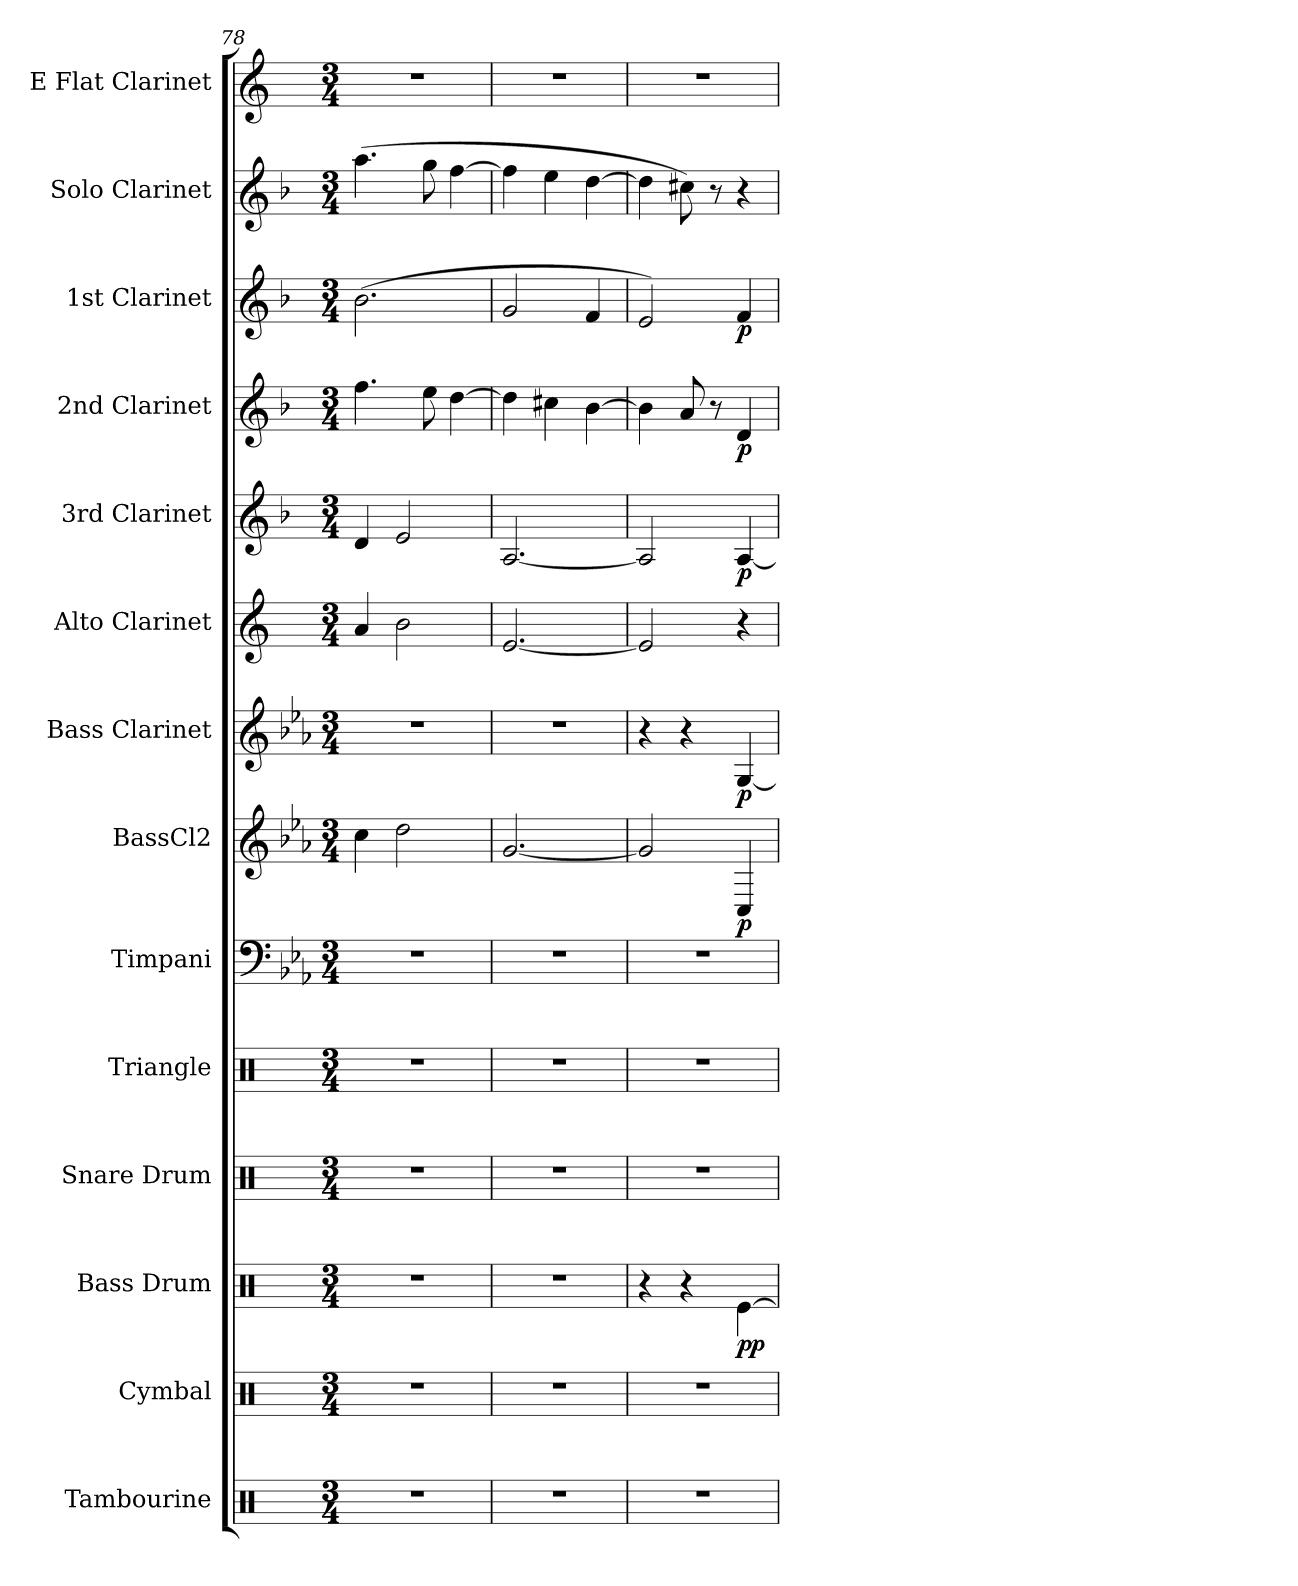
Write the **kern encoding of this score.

**kern	**kern	**kern	**dynam	**kern	**kern	**kern	**kern	**dynam	**kern	**dynam	**kern	**kern	**dynam	**kern	**dynam	**kern	**dynam	**kern	**kern
*part14	*part13	*part12	*part12	*part11	*part10	*part9	*part8	*part8	*part7	*part7	*part6	*part5	*part5	*part4	*part4	*part3	*part3	*part2	*part1
*staff14	*staff13	*staff12	*staff12	*staff11	*staff10	*staff9	*staff8	*staff8	*staff7	*staff7	*staff6	*staff5	*staff5	*staff4	*staff4	*staff3	*staff3	*staff2	*staff1
*I"Tambourine	*I"Cymbal	*I"Bass Drum	*	*I"Snare Drum	*I"Triangle	*I"Timpani	*I"BassCl2	*	*I"Bass Clarinet	*	*I"Alto Clarinet	*I"3rd Clarinet	*	*I"2nd Clarinet	*	*I"1st Clarinet	*	*I"Solo Clarinet	*I"E Flat Clarinet
*I'Tamb.	*I'Cym.	*I'B. Dr.	*	*I'Sn. Dr.	*I'Trgl.	*I'Timp.	*I'B. Cl2	*	*I'B. Cl.	*	*I'A. Cl.	*I'3rdCl.	*	*I'2nd Cl.	*	*I'1stCl.	*	*I'SoloCl.	*
*clefX	*clefX	*clefX	*	*clefX	*clefX	*clefF4	*clefG2	*	*clefG2	*	*clefG2	*clefG2	*	*clefG2	*	*clefG2	*	*clefG2	*clefG2
*	*	*	*	*	*	*	*ITrd8c14	*	*ITrd8c14	*	*ITrd5c9	*ITrd1c2	*	*ITrd1c2	*	*ITrd1c2	*	*ITrd1c2	*ITrd-2c-3
*k[]	*k[]	*k[]	*	*k[]	*k[]	*k[b-e-a-]	*k[b-e-a-]	*	*k[b-e-a-]	*	*k[b-e-a-]	*k[b-e-a-]	*	*k[b-e-a-]	*	*k[b-e-a-]	*	*k[b-e-a-]	*k[b-e-a-]
*M3/4	*M3/4	*M3/4	*	*M3/4	*M3/4	*M3/4	*M3/4	*	*M3/4	*	*M3/4	*M3/4	*	*M3/4	*	*M3/4	*	*M3/4	*M3/4
=78	=78	=78	=78	=78	=78	=78	=78	=78	=78	=78	=78	=78	=78	=78	=78	=78	=78	=78	=78
2.r	2.r	2.r	.	2.r	2.r	2.r	4c\	.	2.r	.	4c/	4c/	.	4.ee-\	.	(2.a-\	.	(4.gg\	2.r
.	.	.	.	.	.	.	2d\	.	.	.	2d\	2d/	.	.	.	.	.	.	.
.	.	.	.	.	.	.	.	.	.	.	.	.	.	8dd\	.	.	.	8ff\	.
.	.	.	.	.	.	.	.	.	.	.	.	.	.	[4cc\	.	.	.	[4ee-\	.
=79	=79	=79	=79	=79	=79	=79	=79	=79	=79	=79	=79	=79	=79	=79	=79	=79	=79	=79	=79
2.r	2.r	2.r	.	2.r	2.r	2.r	[2.G/	.	2.r	.	[2.G/	[2.G/	.	4cc\]	.	2f/	.	4ee-\]	2.r
.	.	.	.	.	.	.	.	.	.	.	.	.	.	4bn\	.	.	.	4dd\	.
.	.	.	.	.	.	.	.	.	.	.	.	.	.	[4a-\	.	4e-/	.	[4cc\	.
=80	=80	=80	=80	=80	=80	=80	=80	=80	=80	=80	=80	=80	=80	=80	=80	=80	=80	=80	=80
2.r	2.r	4r	.	2.r	2.r	2.r	2G/]	.	4r	.	2G/]	2G/]	.	4a-\]	.	2d/)	.	4cc\]	2.r
.	.	4r	.	.	.	.	.	.	4r	.	.	.	.	8g/	.	.	.	8bn\)	.
.	.	.	.	.	.	.	.	.	.	.	.	.	.	8r	.	.	.	8r	.
!	!	!	!LO:DY:b	!	!	!	!	!LO:DY:b	!	!LO:DY:b	!	!	!LO:DY:b	!	!LO:DY:b	!	!LO:DY:b	!	!
.	.	[4Re\	pp	.	.	.	4CC/	p	[4GG/	p	4r	[4G/	p	4c/	p	4e-/	p	4r	.
=	=	=	=	=	=	=	=	=	=	=	=	=	=	=	=	=	=	=	=
*-	*-	*-	*-	*-	*-	*-	*-	*-	*-	*-	*-	*-	*-	*-	*-	*-	*-	*-	*-
